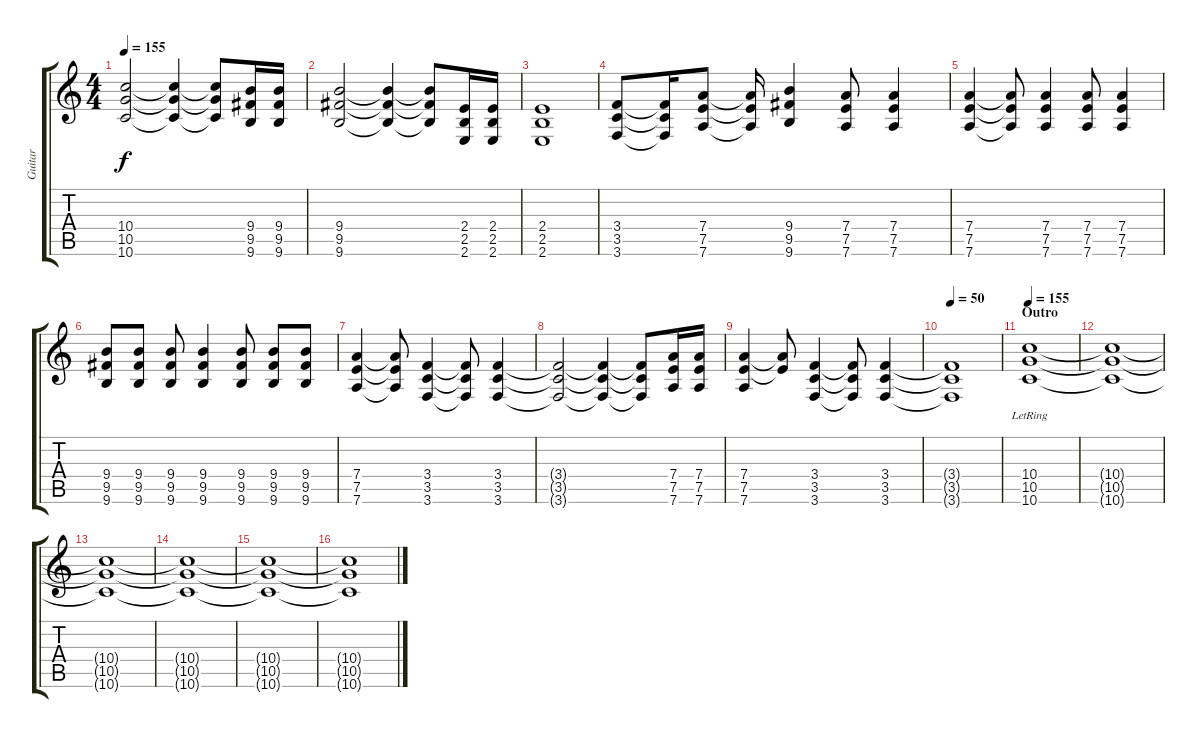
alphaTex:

\track ("Guitar" "Guitar") {instrument overdrivenguitar}
\staff {score tabs}
\tuning (E4 B3 G3 D3 A2 D2) {hide}
\ts (4 4)
\tempo 155
\clef g2
\ks c
(10.4 10.5 10.6).2{dy f} (10.4{t} 10.5{t} 10.6{t}).4 (10.4{t} 10.5{t} 10.6{t}).8 (9.4 9.5 9.6).16 (9.4 9.5 9.6).16 |
(9.4 9.5 9.6).2 (9.4{t} 9.5{t} 9.6{t}).4 (9.4{t} 9.5{t} 9.6{t}).8 (2.4 2.5 2.6).16 (2.4 2.5 2.6).16 |
(2.4 2.5 2.6).1 |
(3.4 3.5 3.6).8 (3.4{t} 3.5{t} 3.6{t}).16 (7.4 7.5 7.6).8 (7.4{t} 7.5{t} 7.6{t}).16 (9.4 9.5 9.6).4 (7.4 7.5 7.6).8 (7.4 7.5 7.6).4 |
(7.4 7.5 7.6).4 (7.4{t} 7.5{t} 7.6{t}).8 (7.4 7.5 7.6).4 (7.4 7.5 7.6).8 (7.4 7.5 7.6).4 |
(9.4 9.5 9.6).8 (9.4 9.5 9.6).8 (9.4 9.5 9.6).8 (9.4 9.5 9.6).4 (9.4 9.5 9.6).8 (9.4 9.5 9.6).8 (9.4 9.5 9.6).8 |
(7.4 7.5 7.6).4 (7.4{t} 7.5{t} 7.6{t}).8 (3.4 3.5 3.6).4 (3.4{t} 3.5{t} 3.6{t}).8 (3.4 3.5 3.6).4 |
(3.4{t} 3.5{t} 3.6{t}).2 (3.4{t} 3.5{t} 3.6{t}).4 (3.4{t} 3.5{t} 3.6{t}).8 (7.4 7.5 7.6).16 (7.4 7.5 7.6).16 |
(7.4 7.5 7.6).4 (7.4{t} 7.5{t}).8 (3.4 3.5 3.6).4 (3.4{t} 3.5{t} 3.6{t}).8 (3.4 3.5 3.6).4 |
\tempo 50
(3.4{t} 3.5{t} 3.6{t}).1 |
\section ("" "Outro")
\tempo 155
(10.4{lr} 10.5{lr} 10.6{lr}).1 |
(10.4{t} 10.5{t} 10.6{t}).1 |
(10.4{t} 10.5{t} 10.6{t}).1 |
(10.4{t} 10.5{t} 10.6{t}).1 |
(10.4{t} 10.5{t} 10.6{t}).1 |
(10.4{t} 10.5{t} 10.6{t}).1
